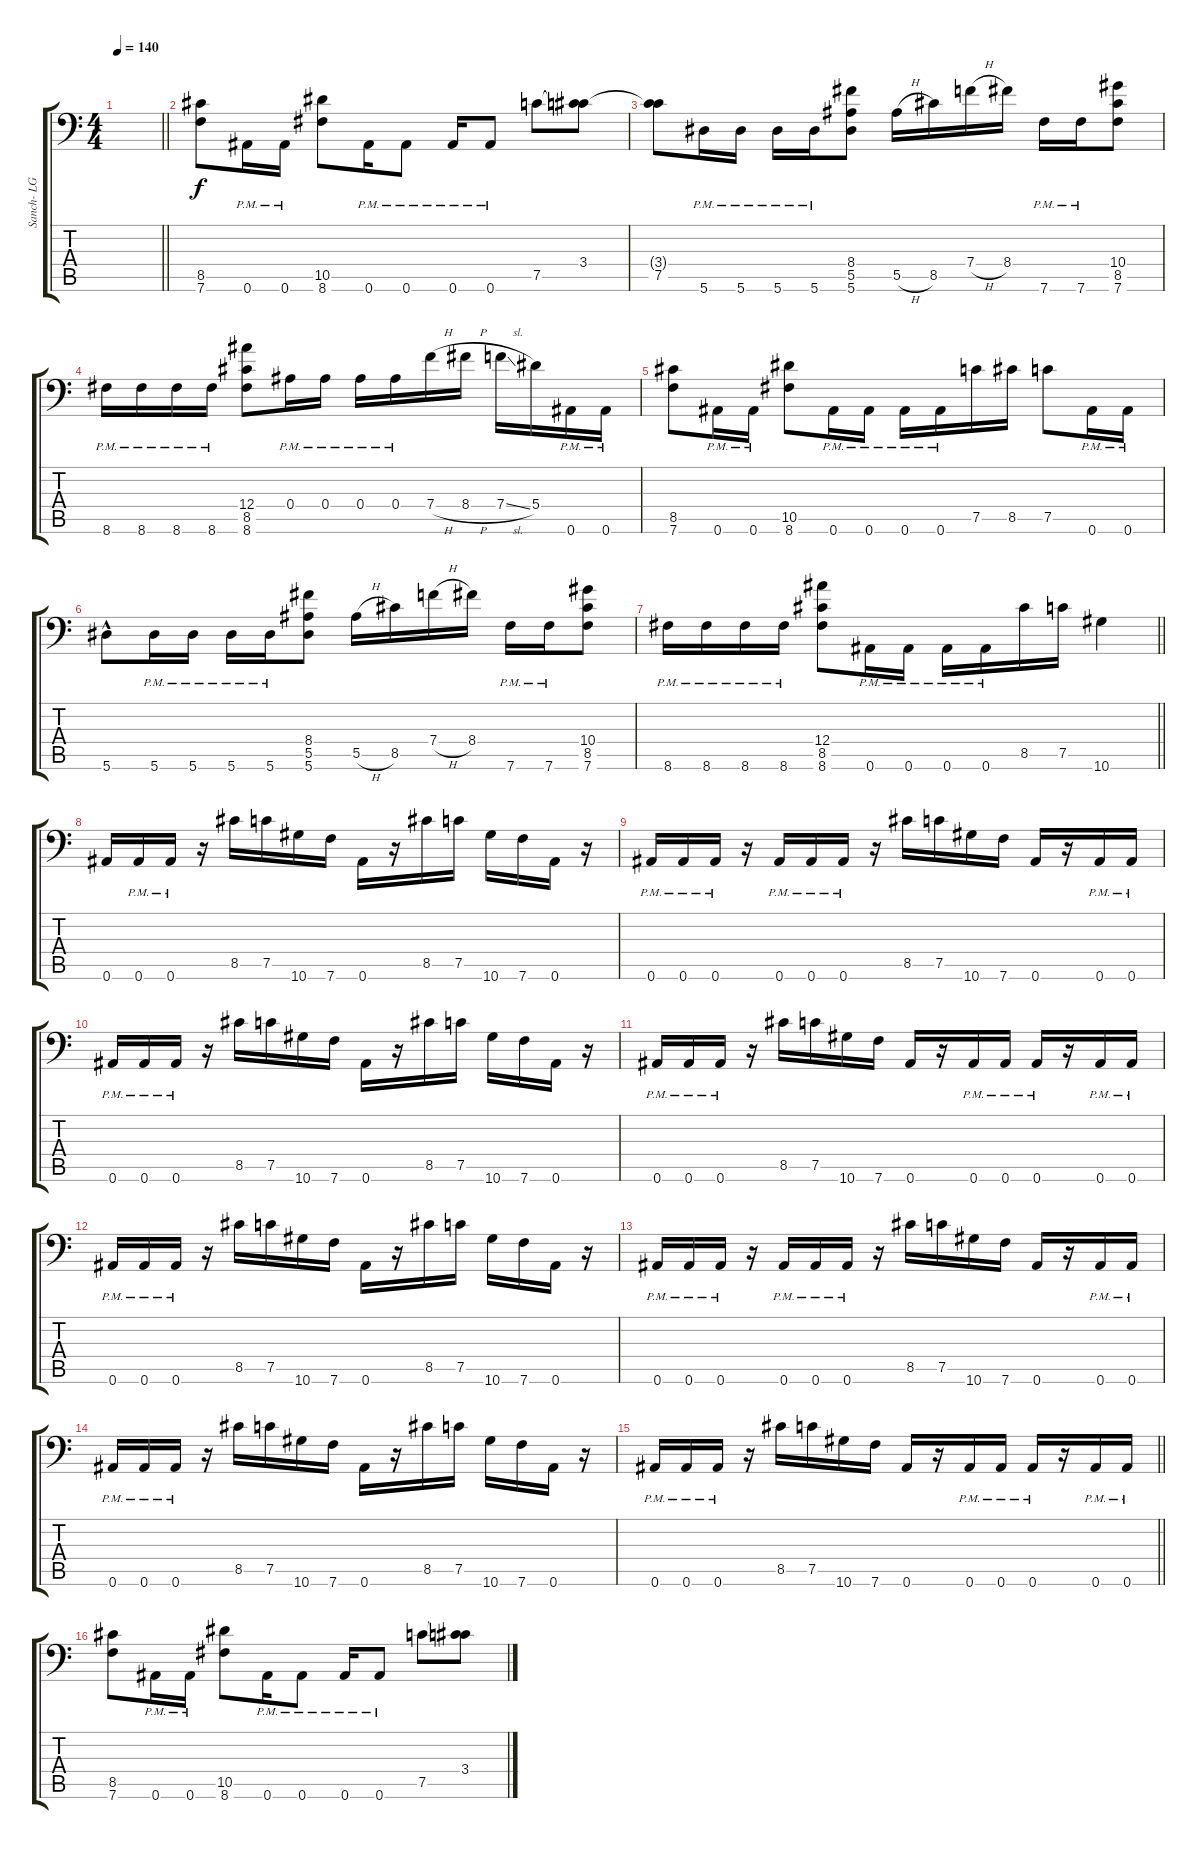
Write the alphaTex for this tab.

\track ("Sanch- LG" "Sanch- LG") {instrument distortionguitar}
\staff {score tabs}
\tuning (C4 G3 Eb3 Bb2 F2 Bb1) {hide}
\ts (4 4)
\tempo 140
\clef f4
\barLineRight lightlight
\ks c
|
\section ("" "")
(8.5 7.6).8 0.6{pm}.16 0.6{pm}.16 (10.5 8.6).8 0.6{pm}.16 0.6{pm}.8 0.6{pm}.16 0.6{pm}.8 7.5.8 (3.4 7.5{t}).8 |
(3.4{t} 7.5).8 5.6{pm}.16 5.6{pm}.16 5.6{pm}.16 5.6{pm}.16 (8.4 5.5 5.6).8 5.5{h}.16 8.5.16 7.4{h}.16 8.4.16 7.6{pm}.16 7.6{pm}.16 (10.4 8.5 7.6).8 |
8.6{pm}.16 8.6{pm}.16 8.6{pm}.16 8.6{pm}.16 (12.4 8.5 8.6).8 0.4{pm}.16 0.4{pm}.16 0.4{pm}.16 0.4{pm}.16 7.4{h}.16 8.4{h}.16 7.4{sl}.16 5.4.16 0.6{pm}.16 0.6{pm}.16 |
(8.5 7.6).8 0.6{pm}.16 0.6{pm}.16 (10.5 8.6).8 0.6{pm}.16 0.6{pm}.16 0.6{pm}.16 0.6{pm}.16 7.5.16 8.5.16 7.5.8 0.6{pm}.16 0.6{pm}.16 |
5.6{hac}.8 5.6{pm}.16 5.6{pm}.16 5.6{pm}.16 5.6{pm}.16 (8.4 5.5 5.6).8 5.5{h}.16 8.5.16 7.4{h}.16 8.4.16 7.6{pm}.16 7.6{pm}.16 (10.4 8.5 7.6).8 |
\barLineRight lightlight
8.6{pm}.16 8.6{pm}.16 8.6{pm}.16 8.6{pm}.16 (12.4 8.5 8.6).8 0.6{pm}.16 0.6{pm}.16 0.6{pm}.16 0.6{pm}.16 8.5.16 7.5.16 10.6.4 |
\section ("" "")
0.6.16 0.6{pm}.16 0.6{pm}.16 r.16 8.5.16 7.5.16 10.6.16 7.6.16 0.6.16 r.16 8.5.16 7.5.16 10.6.16 7.6.16 0.6.16 r.16 |
0.6{pm}.16 0.6{pm}.16 0.6{pm}.16 r.16 0.6{pm}.16 0.6{pm}.16 0.6{pm}.16 r.16 8.5.16 7.5.16 10.6.16 7.6.16 0.6.16 r.16 0.6{pm}.16 0.6{pm}.16 |
0.6{pm}.16 0.6{pm}.16 0.6{pm}.16 r.16 8.5.16 7.5.16 10.6.16 7.6.16 0.6.16 r.16 8.5.16 7.5.16 10.6.16 7.6.16 0.6.16 r.16 |
0.6{pm}.16 0.6{pm}.16 0.6{pm}.16 r.16 8.5.16 7.5.16 10.6.16 7.6.16 0.6.16 r.16 0.6{pm}.16 0.6{pm}.16 0.6{pm}.16 r.16 0.6{pm}.16 0.6{pm}.16 |
0.6{pm}.16 0.6{pm}.16 0.6{pm}.16 r.16 8.5.16 7.5.16 10.6.16 7.6.16 0.6.16 r.16 8.5.16 7.5.16 10.6.16 7.6.16 0.6.16 r.16 |
0.6{pm}.16 0.6{pm}.16 0.6{pm}.16 r.16 0.6{pm}.16 0.6{pm}.16 0.6{pm}.16 r.16 8.5.16 7.5.16 10.6.16 7.6.16 0.6.16 r.16 0.6{pm}.16 0.6{pm}.16 |
0.6{pm}.16 0.6{pm}.16 0.6{pm}.16 r.16 8.5.16 7.5.16 10.6.16 7.6.16 0.6.16 r.16 8.5.16 7.5.16 10.6.16 7.6.16 0.6.16 r.16 |
\barLineRight lightlight
0.6{pm}.16 0.6{pm}.16 0.6{pm}.16 r.16 8.5.16 7.5.16 10.6.16 7.6.16 0.6.16 r.16 0.6{pm}.16 0.6{pm}.16 0.6{pm}.16 r.16 0.6{pm}.16 0.6{pm}.16 |
\section ("" "")
(8.5 7.6).8 0.6{pm}.16 0.6{pm}.16 (10.5 8.6).8 0.6{pm}.16 0.6{pm}.8 0.6{pm}.16 0.6{pm}.8 7.5.8 (3.4 7.5{t}).8
